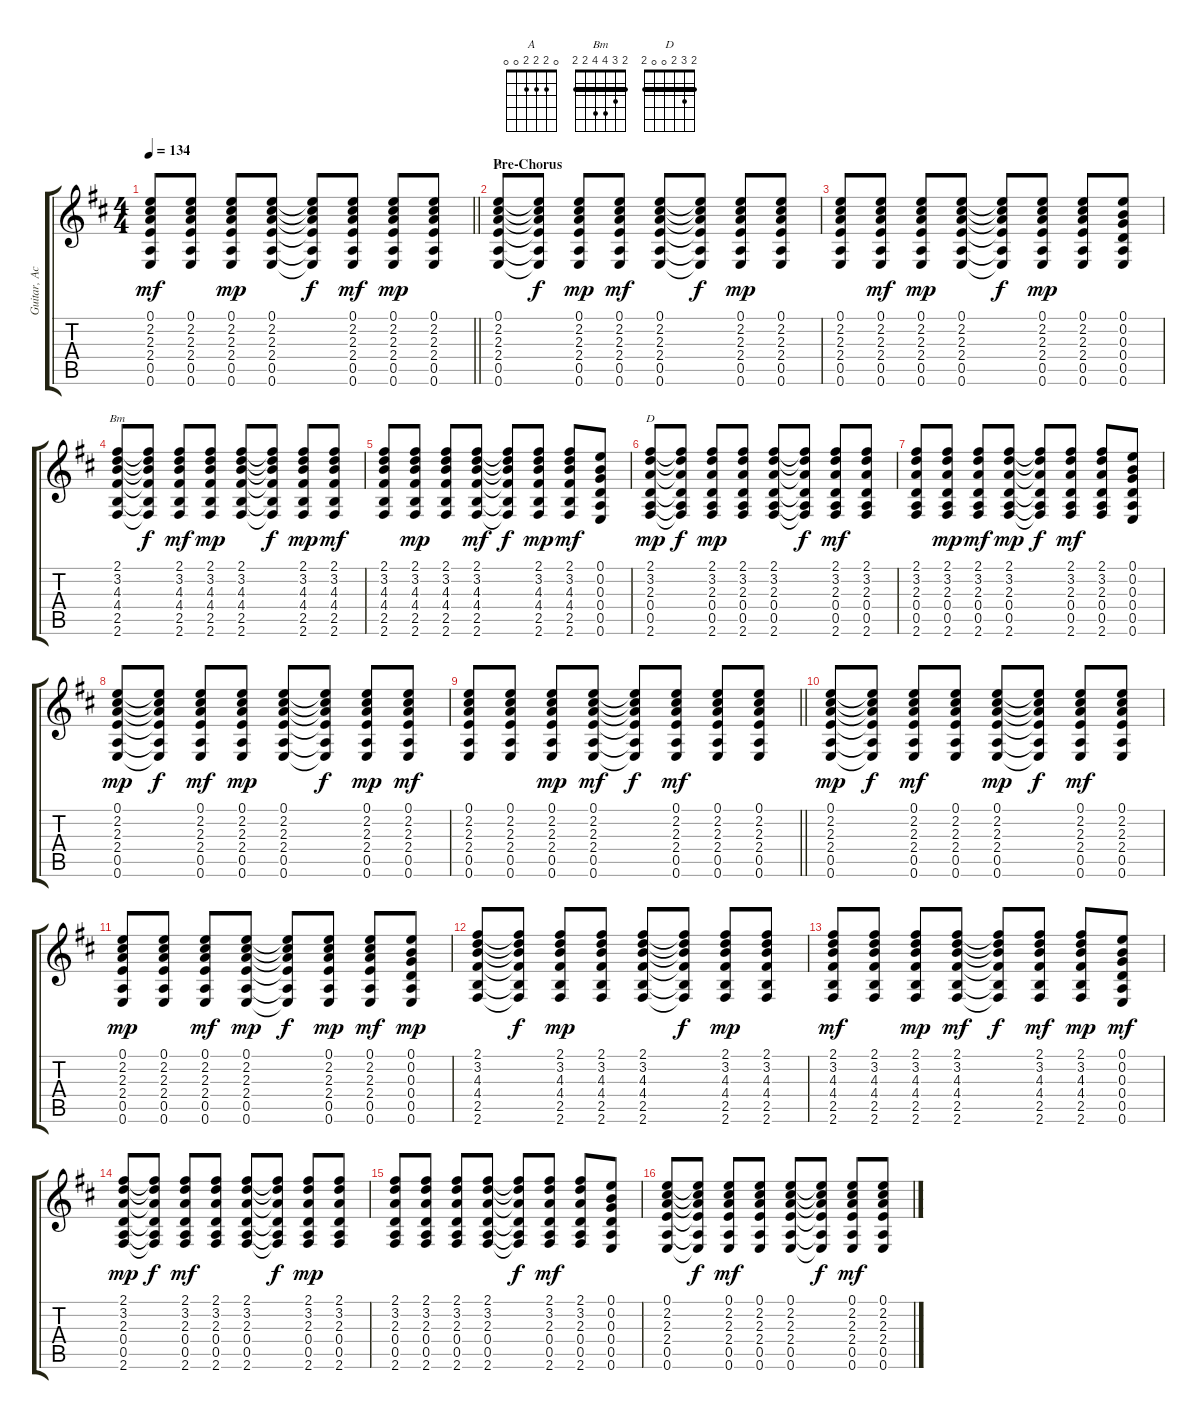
\track ("Guitar, Acoustic" "Guitar, Ac") {instrument acousticguitarsteel}
\staff {score tabs}
\tuning (E4 B3 G3 D3 A2 E2) {hide}
\chord ("A" 0 2 2 2 0 0)
\chord ("Bm" 2 3 4 4 2 2) {barre 2}
\chord ("D" 2 3 2 0 0 2) {barre 2}
\ts (4 4)
\tempo 134
\clef g2
\barLineRight lightlight
\ks d
(0.1 2.2 2.3 2.4 0.5 0.6).8{dy mf} (0.1 2.2 2.3 2.4 0.5 0.6).8 (0.1 2.2 2.3 2.4 0.5 0.6).8{dy mp} (0.1 2.2 2.3 2.4 0.5 0.6).8 (0.1{t} 2.2{t} 2.3{t} 2.4{t} 0.5{t} 0.6{t}).8{dy f} (0.1 2.2 2.3 2.4 0.5 0.6).8{dy mf} (0.1 2.2 2.3 2.4 0.5 0.6).8{dy mp} (0.1 2.2 2.3 2.4 0.5 0.6).8 |
\section ("" "Pre-Chorus")
(0.1 2.2 2.3 2.4 0.5 0.6).8{ch "A"} (0.1{t} 2.2{t} 2.3{t} 2.4{t} 0.5{t} 0.6{t}).8{dy f} (0.1 2.2 2.3 2.4 0.5 0.6).8{dy mp} (0.1 2.2 2.3 2.4 0.5 0.6).8{dy mf} (0.1 2.2 2.3 2.4 0.5 0.6).8 (0.1{t} 2.2{t} 2.3{t} 2.4{t} 0.5{t} 0.6{t}).8{dy f} (0.1 2.2 2.3 2.4 0.5 0.6).8{dy mp} (0.1 2.2 2.3 2.4 0.5 0.6).8 |
(0.1 2.2 2.3 2.4 0.5 0.6).8 (0.1 2.2 2.3 2.4 0.5 0.6).8{dy mf} (0.1 2.2 2.3 2.4 0.5 0.6).8{dy mp} (0.1 2.2 2.3 2.4 0.5 0.6).8 (0.1{t} 2.2{t} 2.3{t} 2.4{t} 0.5{t} 0.6{t}).8{dy f} (0.1 2.2 2.3 2.4 0.5 0.6).8{dy mp} (0.1 2.2 2.3 2.4 0.5 0.6).8 (0.1 0.2 0.3 0.4 0.5 0.6).8 |
(2.1 3.2 4.3 4.4 2.5 2.6).8{ch "Bm"} (2.1{t} 3.2{t} 4.3{t} 4.4{t} 2.5{t} 2.6{t}).8{dy f} (2.1 3.2 4.3 4.4 2.5 2.6).8{dy mf} (2.1 3.2 4.3 4.4 2.5 2.6).8{dy mp} (2.1 3.2 4.3 4.4 2.5 2.6).8 (2.1{t} 3.2{t} 4.3{t} 4.4{t} 2.5{t} 2.6{t}).8{dy f} (2.1 3.2 4.3 4.4 2.5 2.6).8{dy mp} (2.1 3.2 4.3 4.4 2.5 2.6).8{dy mf} |
(2.1 3.2 4.3 4.4 2.5 2.6).8 (2.1 3.2 4.3 4.4 2.5 2.6).8{dy mp} (2.1 3.2 4.3 4.4 2.5 2.6).8 (2.1 3.2 4.3 4.4 2.5 2.6).8{dy mf} (2.1{t} 3.2{t} 4.3{t} 4.4{t} 2.5{t} 2.6{t}).8{dy f} (2.1 3.2 4.3 4.4 2.5 2.6).8{dy mp} (2.1 3.2 4.3 4.4 2.5 2.6).8{dy mf} (0.1 0.2 0.3 0.4 0.5 0.6).8 |
(2.1 3.2 2.3 0.4 0.5 2.6).8{ch "D" dy mp} (2.1{t} 3.2{t} 2.3{t} 0.4{t} 0.5{t} 2.6{t}).8{dy f} (2.1 3.2 2.3 0.4 0.5 2.6).8{dy mp} (2.1 3.2 2.3 0.4 0.5 2.6).8 (2.1 3.2 2.3 0.4 0.5 2.6).8 (2.1{t} 3.2{t} 2.3{t} 0.4{t} 0.5{t} 2.6{t}).8{dy f} (2.1 3.2 2.3 0.4 0.5 2.6).8{dy mf} (2.1 3.2 2.3 0.4 0.5 2.6).8 |
(2.1 3.2 2.3 0.4 0.5 2.6).8 (2.1 3.2 2.3 0.4 0.5 2.6).8{dy mp} (2.1 3.2 2.3 0.4 0.5 2.6).8{dy mf} (2.1 3.2 2.3 0.4 0.5 2.6).8{dy mp} (2.1{t} 3.2{t} 2.3{t} 0.4{t} 0.5{t} 2.6{t}).8{dy f} (2.1 3.2 2.3 0.4 0.5 2.6).8{dy mf} (2.1 3.2 2.3 0.4 0.5 2.6).8 (0.1 0.2 0.3 0.4 0.5 0.6).8 |
(0.1 2.2 2.3 2.4 0.5 0.6).8{dy mp} (0.1{t} 2.2{t} 2.3{t} 2.4{t} 0.5{t} 0.6{t}).8{dy f} (0.1 2.2 2.3 2.4 0.5 0.6).8{dy mf} (0.1 2.2 2.3 2.4 0.5 0.6).8{dy mp} (0.1 2.2 2.3 2.4 0.5 0.6).8 (0.1{t} 2.2{t} 2.3{t} 2.4{t} 0.5{t} 0.6{t}).8{dy f} (0.1 2.2 2.3 2.4 0.5 0.6).8{dy mp} (0.1 2.2 2.3 2.4 0.5 0.6).8{dy mf} |
\barLineRight lightlight
(0.1 2.2 2.3 2.4 0.5 0.6).8 (0.1 2.2 2.3 2.4 0.5 0.6).8 (0.1 2.2 2.3 2.4 0.5 0.6).8{dy mp} (0.1 2.2 2.3 2.4 0.5 0.6).8{dy mf} (0.1{t} 2.2{t} 2.3{t} 2.4{t} 0.5{t} 0.6{t}).8{dy f} (0.1 2.2 2.3 2.4 0.5 0.6).8{dy mf} (0.1 2.2 2.3 2.4 0.5 0.6).8 (0.1 2.2 2.3 2.4 0.5 0.6).8 |
(0.1 2.2 2.3 2.4 0.5 0.6).8{dy mp} (0.1{t} 2.2{t} 2.3{t} 2.4{t} 0.5{t} 0.6{t}).8{dy f} (0.1 2.2 2.3 2.4 0.5 0.6).8{dy mf} (0.1 2.2 2.3 2.4 0.5 0.6).8 (0.1 2.2 2.3 2.4 0.5 0.6).8{dy mp} (0.1{t} 2.2{t} 2.3{t} 2.4{t} 0.5{t} 0.6{t}).8{dy f} (0.1 2.2 2.3 2.4 0.5 0.6).8{dy mf} (0.1 2.2 2.3 2.4 0.5 0.6).8 |
(0.1 2.2 2.3 2.4 0.5 0.6).8{dy mp} (0.1 2.2 2.3 2.4 0.5 0.6).8 (0.1 2.2 2.3 2.4 0.5 0.6).8{dy mf} (0.1 2.2 2.3 2.4 0.5 0.6).8{dy mp} (0.1{t} 2.2{t} 2.3{t} 2.4{t} 0.5{t} 0.6{t}).8{dy f} (0.1 2.2 2.3 2.4 0.5 0.6).8{dy mp} (0.1 2.2 2.3 2.4 0.5 0.6).8{dy mf} (0.1 0.2 0.3 0.4 0.5 0.6).8{dy mp} |
(2.1 3.2 4.3 4.4 2.5 2.6).8 (2.1{t} 3.2{t} 4.3{t} 4.4{t} 2.5{t} 2.6{t}).8{dy f} (2.1 3.2 4.3 4.4 2.5 2.6).8{dy mp} (2.1 3.2 4.3 4.4 2.5 2.6).8 (2.1 3.2 4.3 4.4 2.5 2.6).8 (2.1{t} 3.2{t} 4.3{t} 4.4{t} 2.5{t} 2.6{t}).8{dy f} (2.1 3.2 4.3 4.4 2.5 2.6).8{dy mp} (2.1 3.2 4.3 4.4 2.5 2.6).8 |
(2.1 3.2 4.3 4.4 2.5 2.6).8{dy mf} (2.1 3.2 4.3 4.4 2.5 2.6).8 (2.1 3.2 4.3 4.4 2.5 2.6).8{dy mp} (2.1 3.2 4.3 4.4 2.5 2.6).8{dy mf} (2.1{t} 3.2{t} 4.3{t} 4.4{t} 2.5{t} 2.6{t}).8{dy f} (2.1 3.2 4.3 4.4 2.5 2.6).8{dy mf} (2.1 3.2 4.3 4.4 2.5 2.6).8{dy mp} (0.1 0.2 0.3 0.4 0.5 0.6).8{dy mf} |
(2.1 3.2 2.3 0.4 0.5 2.6).8{dy mp} (2.1{t} 3.2{t} 2.3{t} 0.4{t} 0.5{t} 2.6{t}).8{dy f} (2.1 3.2 2.3 0.4 0.5 2.6).8{dy mf} (2.1 3.2 2.3 0.4 0.5 2.6).8 (2.1 3.2 2.3 0.4 0.5 2.6).8 (2.1{t} 3.2{t} 2.3{t} 0.4{t} 0.5{t} 2.6{t}).8{dy f} (2.1 3.2 2.3 0.4 0.5 2.6).8{dy mp} (2.1 3.2 2.3 0.4 0.5 2.6).8 |
(2.1 3.2 2.3 0.4 0.5 2.6).8 (2.1 3.2 2.3 0.4 0.5 2.6).8 (2.1 3.2 2.3 0.4 0.5 2.6).8 (2.1 3.2 2.3 0.4 0.5 2.6).8 (2.1{t} 3.2{t} 2.3{t} 0.4{t} 0.5{t} 2.6{t}).8{dy f} (2.1 3.2 2.3 0.4 0.5 2.6).8{dy mf} (2.1 3.2 2.3 0.4 0.5 2.6).8 (0.1 0.2 0.3 0.4 0.5 0.6).8 |
(0.1 2.2 2.3 2.4 0.5 0.6).8 (0.1{t} 2.2{t} 2.3{t} 2.4{t} 0.5{t} 0.6{t}).8{dy f} (0.1 2.2 2.3 2.4 0.5 0.6).8{dy mf} (0.1 2.2 2.3 2.4 0.5 0.6).8 (0.1 2.2 2.3 2.4 0.5 0.6).8 (0.1{t} 2.2{t} 2.3{t} 2.4{t} 0.5{t} 0.6{t}).8{dy f} (0.1 2.2 2.3 2.4 0.5 0.6).8{dy mf} (0.1 2.2 2.3 2.4 0.5 0.6).8
